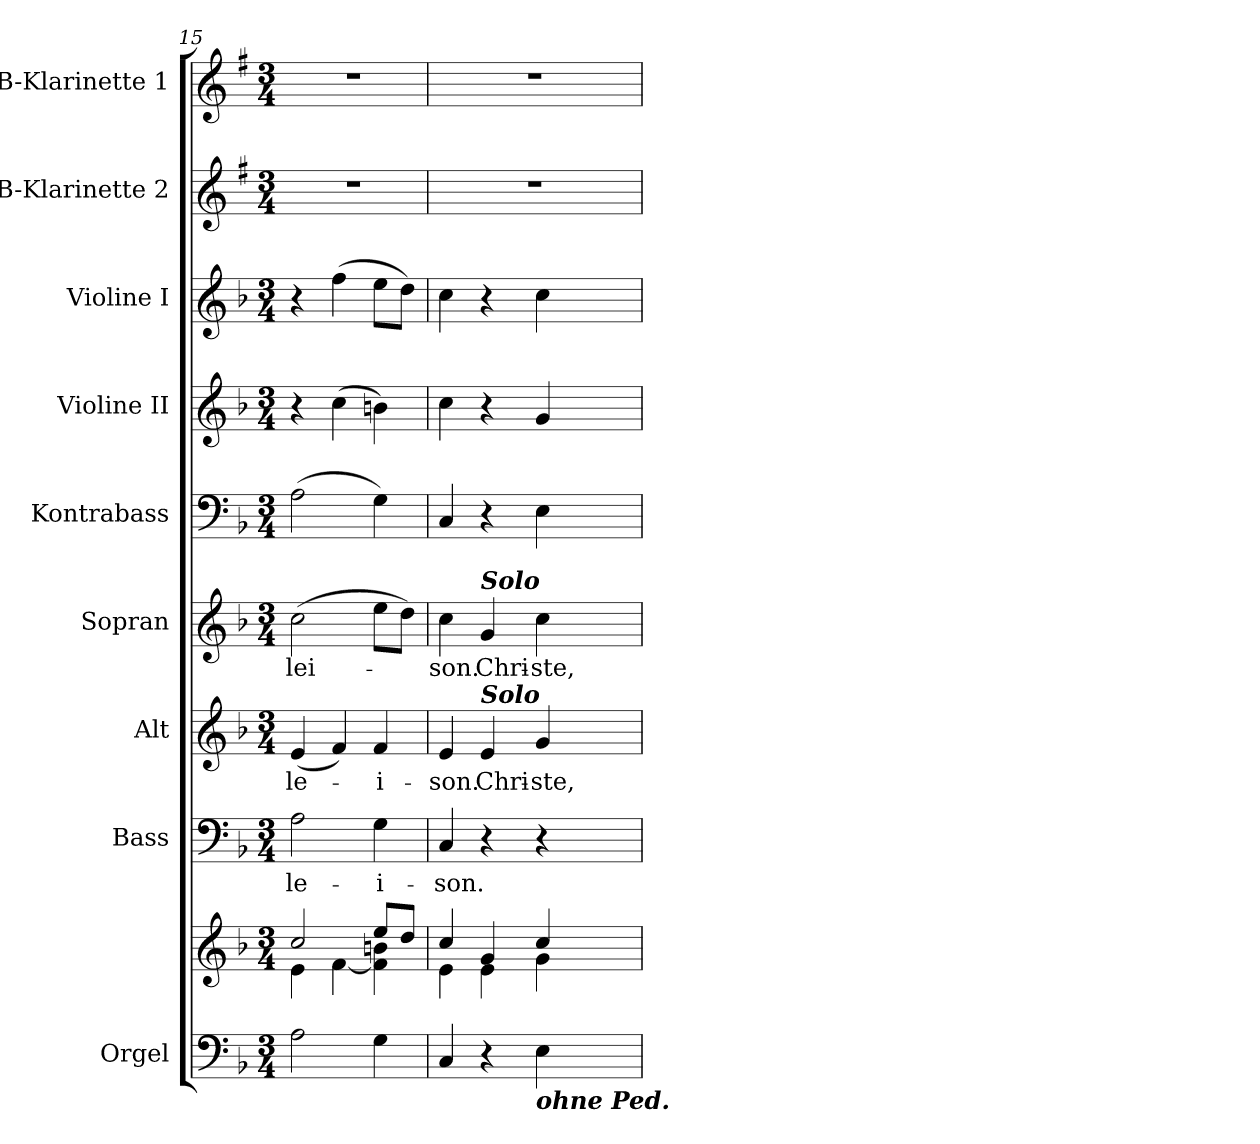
**kern	**kern	**kern	**text	**kern	**text	**kern	**text	**kern	**kern	**kern	**kern	**kern
*part9	*part9	*part8	*part8	*part7	*part7	*part6	*part6	*part5	*part4	*part3	*part2	*part1
*staff10	*staff9	*staff8	*staff8	*staff7	*staff7	*staff6	*staff6	*staff5	*staff4	*staff3	*staff2	*staff1
*I"Orgel	*	*I"Bass	*	*I"Alt	*	*I"Sopran	*	*I"Kontrabass	*I"Violine II	*I"Violine I	*I"B-Klarinette 2	*I"B-Klarinette 1
*I'Org.	*	*I'B.	*	*I'A.	*	*I'S.	*	*I'Kb.	*I'Vl. II	*I'Vl. I	*I'B Kl. 2	*I'B Kl. 1
*clefF4	*clefG2	*clefF4	*	*clefG2	*	*clefG2	*	*clefF4	*clefG2	*clefG2	*clefG2	*clefG2
*	*	*	*	*	*	*	*	*ITrd7c12	*	*	*ITrd1c2	*ITrd1c2
*k[b-]	*k[b-]	*k[b-]	*	*k[b-]	*	*k[b-]	*	*k[b-]	*k[b-]	*k[b-]	*k[b-]	*k[b-]
*F:	*F:	*F:	*	*F:	*	*F:	*	*F:	*F:	*F:	*F:	*F:
*M3/4	*M3/4	*M3/4	*	*M3/4	*	*M3/4	*	*M3/4	*M3/4	*M3/4	*M3/4	*M3/4
=15	=15	=15	=15	=15	=15	=15	=15	=15	=15	=15	=15	=15
*	*^	*	*	*	*	*	*	*	*	*	*	*
!	!	!	!	!LO:LY:b	!	!LO:LY:b	!	!LO:LY:b	!	!	!	!	!
2A\	2cc/	4e\	2A\	-le-	(<4e/	-le-	(>2cc\	-lei-	(>2AA\	4r	4r	2.r	2.r
.	.	[<4f\	.	.	4f/)	.	.	.	.	(>4cc\	(>4ff\	.	.
!	!	!	!	!LO:LY:b	!	!LO:LY:b	!	!	!	!	!	!	!
4G\	8ee/L	4f\] 4bn\	4G\	-i-	4f/	-i-	8ee\L	.	4GG\)	4bn\)	8ee\L	.	.
.	8dd/J	.	.	.	.	.	8dd\J)	.	.	.	8dd\J)	.	.
=16	=16	=16	=16	=16	=16	=16	=16	=16	=16	=16	=16	=16	=16
!	!	!	!	!LO:LY:b	!	!LO:LY:b	!	!LO:LY:b	!	!	!	!	!
4C/	4cc/	4e\	4C/	-son.	4e/	-son.	4cc\	-son.	4CC/	4cc\	4cc\	2.r	2.r
!	!	!	!	!	!	!	!LO:TX:a:Bi:t=Solo	!	!	!	!	!	!
!	!	!	!	!	!LO:TX:a:Bi:t=Solo	!	!	!	!	!	!	!	!
!	!	!	!	!	!	!LO:LY:b	!	!LO:LY:b	!	!	!	!	!
4r	4g/	4e\	4r	.	4e/	Chri-	4g/	Chri-	4r	4r	4r	.	.
!LO:TX:b:Bi:t=ohne Ped.	!	!	!	!	!	!	!	!	!	!	!	!	!
!	!	!	!	!	!	!LO:LY:b	!	!LO:LY:b	!	!	!	!	!
4E\	4cc/	4g\	4r	.	4g/	-ste,	4cc\	-ste,	4EE\	4g/	4cc\	.	.
*	*v	*v	*	*	*	*	*	*	*	*	*	*	*
=	=	=	=	=	=	=	=	=	=	=	=	=
*-	*-	*-	*-	*-	*-	*-	*-	*-	*-	*-	*-	*-
